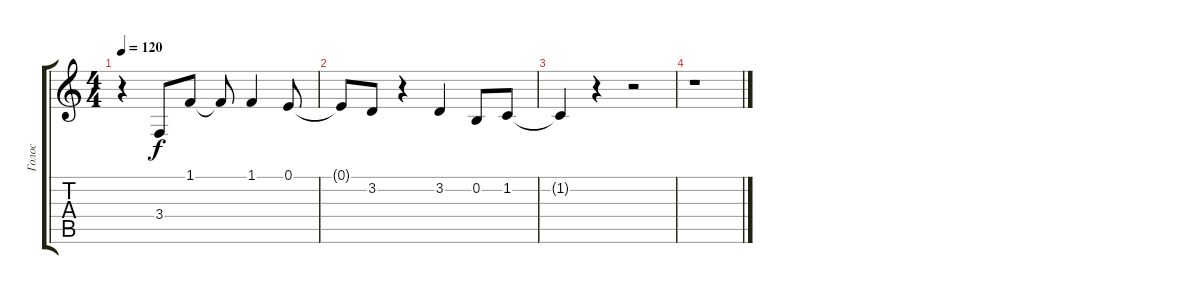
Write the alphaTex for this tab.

\track ("Голос" "Голос") {instrument tremolostrings}
\staff {score tabs}
\tuning (E4 B3 G3 D3 A2 E2) {hide}
\ts (4 4)
\tempo 120
\clef g2
\ks aminor
r.4{dy f} 3.4.8 1.1.8 1.1{t}.8 1.1.4 0.1.8 |
0.1{t}.8 3.2.8 r.4 3.2.4 0.2.8 1.2.8 |
1.2{t}.4 r.4 r.2 |
r.1
